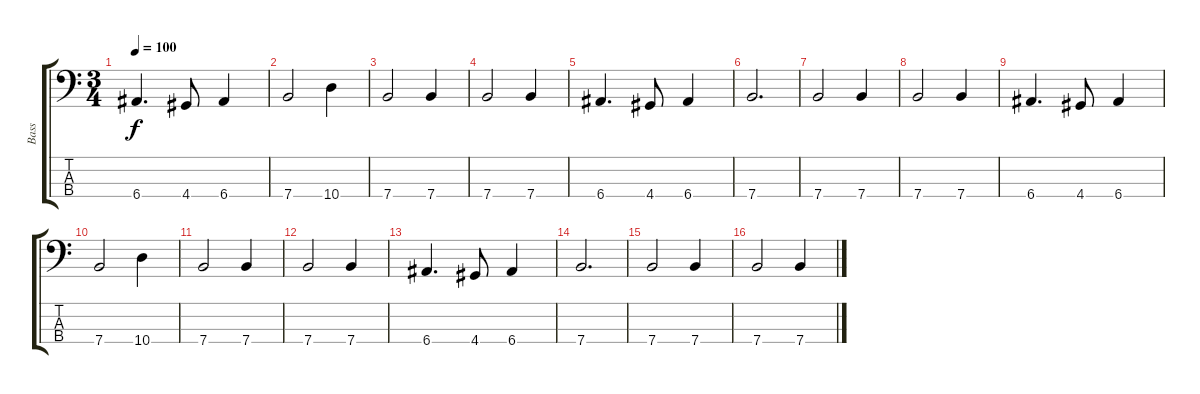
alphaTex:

\track ("Bass" "Bass") {instrument electricbasspick}
\staff {score tabs}
\tuning (G2 D2 A1 E1) {hide}
\ts (3 4)
\tempo 100
\clef f4
\ks c
6.4.4{d dy f} 4.4.8 6.4.4 |
7.4.2 10.4.4 |
7.4.2 7.4.4 |
7.4.2 7.4.4 |
6.4.4{d} 4.4.8 6.4.4 |
7.4.2{d} |
7.4.2 7.4.4 |
7.4.2 7.4.4 |
6.4.4{d} 4.4.8 6.4.4 |
7.4.2 10.4.4 |
7.4.2 7.4.4 |
7.4.2 7.4.4 |
6.4.4{d} 4.4.8 6.4.4 |
7.4.2{d} |
7.4.2 7.4.4 |
7.4.2 7.4.4
